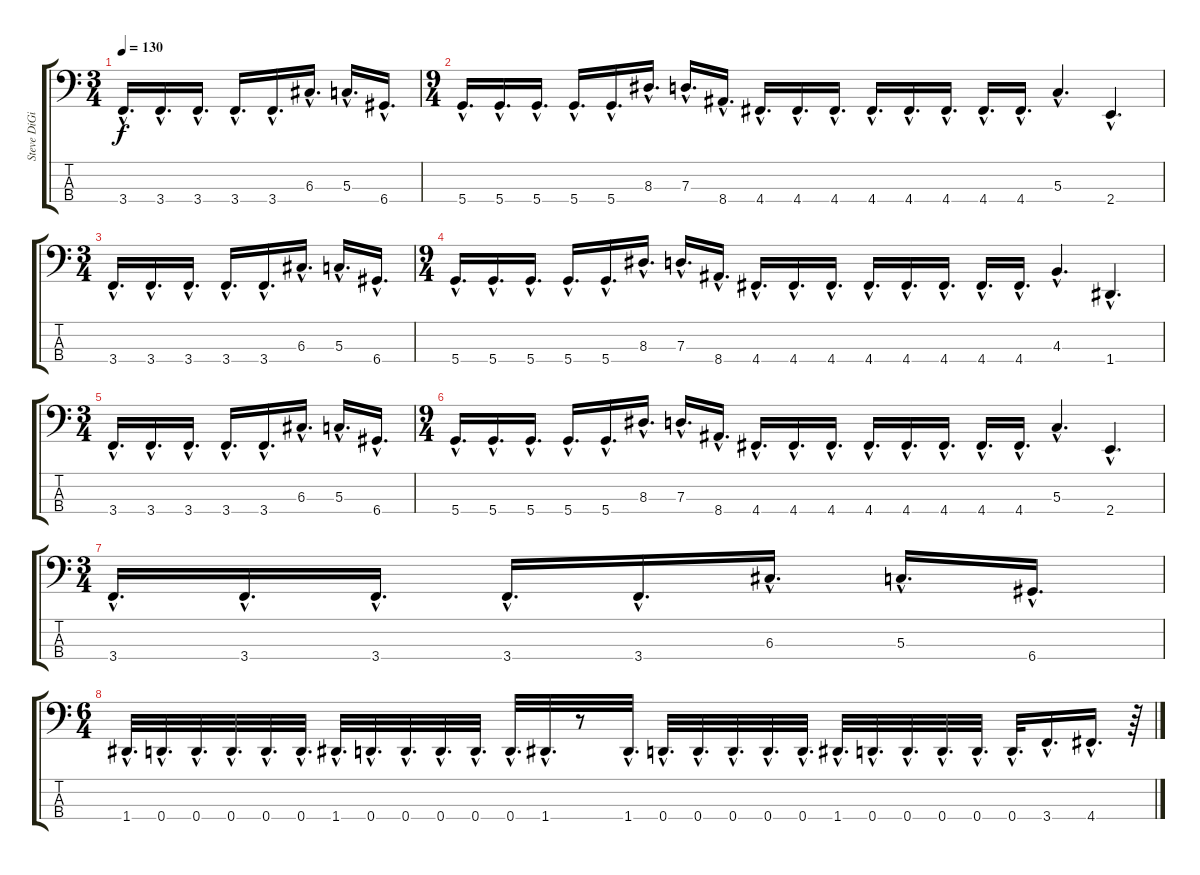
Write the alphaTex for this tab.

\track ("Steve DiGiorgio" "Steve DiGi") {instrument electricbassfinger}
\staff {score tabs}
\tuning (F2 C2 G1 D1) {hide}
\ts (3 4)
\tempo 130
\clef f4
\ks c
3.4{hac}.16{d dy f} 3.4{hac}.16{d} 3.4{hac}.16{d} 3.4{hac}.16{d} 3.4{hac}.16{d} 6.3{hac}.16{d} 5.3{hac}.16{d} 6.4{hac}.16{d} |
\ts (9 4)
5.4{hac}.16{d} 5.4{hac}.16{d} 5.4{hac}.16{d} 5.4{hac}.16{d} 5.4{hac}.16{d} 8.3{hac}.16{d} 7.3{hac}.16{d} 8.4{hac}.16{d} 4.4{hac}.16{d} 4.4{hac}.16{d} 4.4{hac}.16{d} 4.4{hac}.16{d} 4.4{hac}.16{d} 4.4{hac}.16{d} 4.4{hac}.16{d} 4.4{hac}.16{d} 5.3{hac}.4{d} 2.4{hac}.4{d} |
\ts (3 4)
3.4{hac}.16{d} 3.4{hac}.16{d} 3.4{hac}.16{d} 3.4{hac}.16{d} 3.4{hac}.16{d} 6.3{hac}.16{d} 5.3{hac}.16{d} 6.4{hac}.16{d} |
\ts (9 4)
5.4{hac}.16{d} 5.4{hac}.16{d} 5.4{hac}.16{d} 5.4{hac}.16{d} 5.4{hac}.16{d} 8.3{hac}.16{d} 7.3{hac}.16{d} 8.4{hac}.16{d} 4.4{hac}.16{d} 4.4{hac}.16{d} 4.4{hac}.16{d} 4.4{hac}.16{d} 4.4{hac}.16{d} 4.4{hac}.16{d} 4.4{hac}.16{d} 4.4{hac}.16{d} 4.3{hac}.4{d} 1.4{hac}.4{d} |
\ts (3 4)
3.4{hac}.16{d} 3.4{hac}.16{d} 3.4{hac}.16{d} 3.4{hac}.16{d} 3.4{hac}.16{d} 6.3{hac}.16{d} 5.3{hac}.16{d} 6.4{hac}.16{d} |
\ts (9 4)
5.4{hac}.16{d} 5.4{hac}.16{d} 5.4{hac}.16{d} 5.4{hac}.16{d} 5.4{hac}.16{d} 8.3{hac}.16{d} 7.3{hac}.16{d} 8.4{hac}.16{d} 4.4{hac}.16{d} 4.4{hac}.16{d} 4.4{hac}.16{d} 4.4{hac}.16{d} 4.4{hac}.16{d} 4.4{hac}.16{d} 4.4{hac}.16{d} 4.4{hac}.16{d} 5.3{hac}.4{d} 2.4{hac}.4{d} |
\ts (3 4)
3.4{hac}.16{d} 3.4{hac}.16{d} 3.4{hac}.16{d} 3.4{hac}.16{d} 3.4{hac}.16{d} 6.3{hac}.16{d} 5.3{hac}.16{d} 6.4{hac}.16{d} |
\ts (6 4)
1.4{hac}.32{d} 0.4{hac}.32{d} 0.4{hac}.32{d} 0.4{hac}.32{d} 0.4{hac}.32{d} 0.4{hac}.32{d} 1.4{hac}.32{d} 0.4{hac}.32{d} 0.4{hac}.32{d} 0.4{hac}.32{d} 0.4{hac}.32{d} 0.4{hac}.32{d} 1.4{hac}.32{d} r.8 1.4{hac}.32{d} 0.4{hac}.32{d} 0.4{hac}.32{d} 0.4{hac}.32{d} 0.4{hac}.32{d} 0.4{hac}.32{d} 1.4{hac}.32{d} 0.4{hac}.32{d} 0.4{hac}.32{d} 0.4{hac}.32{d} 0.4{hac}.32{d} 0.4{hac}.32{d} 3.4{hac}.16{d} 4.4{hac}.16{d} r.64
